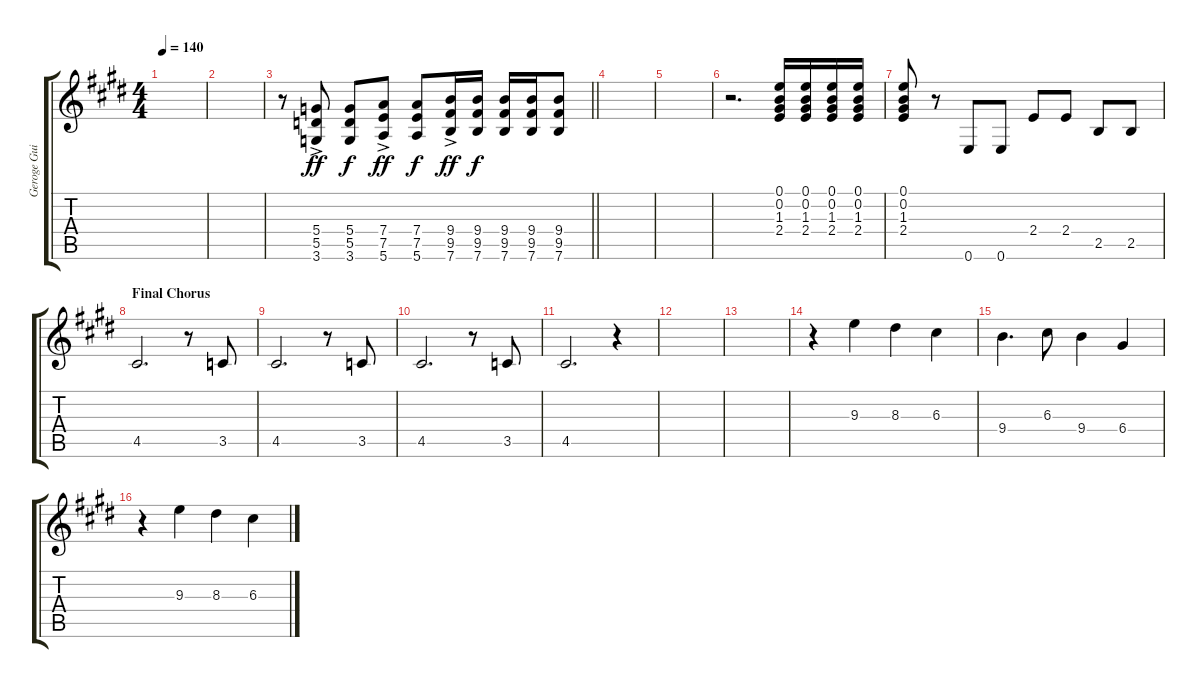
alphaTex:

\track ("Geroge Guitar" "Geroge Gui") {instrument electricguitarclean}
\staff {score tabs}
\tuning (E4 B3 G3 D3 A2 E2) {hide}
\ts (4 4)
\tempo 140
\clef g2
\ks e
|
|
\barLineRight lightlight
r.8 (5.4{ac} 5.5{ac} 3.6{ac}).8{dy ff} (5.4 5.5 3.6).8{dy f} (7.4{ac} 7.5{ac} 5.6{ac}).8{dy ff} (7.4 7.5 5.6).8{dy f} (9.4{ac} 9.5{ac} 7.6{ac}).16{dy ff} (9.4 9.5 7.6).16{dy f} (9.4 9.5 7.6).16 (9.4 9.5 7.6).16 (9.4 9.5 7.6).8 |
|
|
r.2{d} (0.1 0.2 1.3 2.4).16 (0.1 0.2 1.3 2.4).16 (0.1 0.2 1.3 2.4).16 (0.1 0.2 1.3 2.4).16 |
(0.1 0.2 1.3 2.4).8 r.8 0.6.8 0.6.8 2.4.8 2.4.8 2.5.8 2.5.8 |
\section ("" "Final Chorus")
4.5.2{d} r.8 3.5.8 |
4.5.2{d} r.8 3.5.8 |
4.5.2{d} r.8 3.5.8 |
4.5.2{d} r.4 |
|
|
r.4 9.3.4 8.3.4 6.3.4 |
9.4.4{d} 6.3.8 9.4.4 6.4.4 |
r.4 9.3.4 8.3.4 6.3.4
